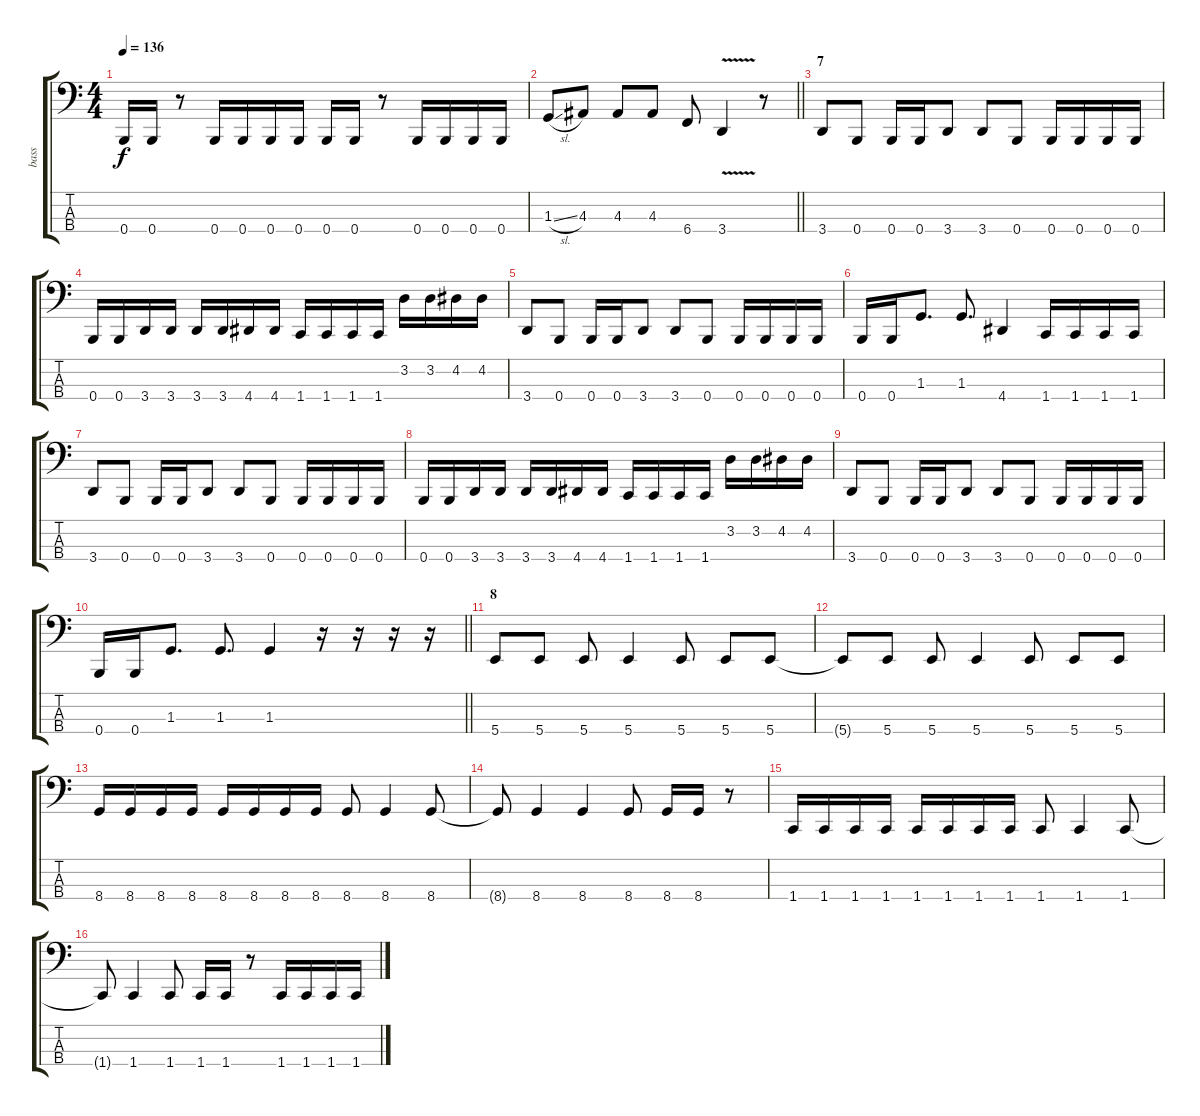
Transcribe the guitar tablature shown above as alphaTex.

\track ("bass" "bass") {instrument electricbassfinger}
\staff {score tabs}
\tuning (E2 B1 Gb1 B0) {hide}
\ts (4 4)
\tempo 136
\clef f4
\ks c
0.4.16{dy f} 0.4.16 r.8 0.4.16 0.4.16 0.4.16 0.4.16 0.4.16 0.4.16 r.8 0.4.16 0.4.16 0.4.16 0.4.16 |
\barLineRight lightlight
1.3{sl}.8 4.3.8 4.3.8 4.3.8 6.4.8 3.4{v}.4 r.8 |
\section ("" "7")
3.4.8 0.4.8 0.4.16 0.4.16 3.4.8 3.4.8 0.4.8 0.4.16 0.4.16 0.4.16 0.4.16 |
0.4.16 0.4.16 3.4.16 3.4.16 3.4.16 3.4.16 4.4.16 4.4.16 1.4.16 1.4.16 1.4.16 1.4.16 3.2.16 3.2.16 4.2.16 4.2.16 |
3.4.8 0.4.8 0.4.16 0.4.16 3.4.8 3.4.8 0.4.8 0.4.16 0.4.16 0.4.16 0.4.16 |
0.4.16 0.4.16 1.3.8{d} 1.3.8{d} 4.4.4 1.4.16 1.4.16 1.4.16 1.4.16 |
3.4.8 0.4.8 0.4.16 0.4.16 3.4.8 3.4.8 0.4.8 0.4.16 0.4.16 0.4.16 0.4.16 |
0.4.16 0.4.16 3.4.16 3.4.16 3.4.16 3.4.16 4.4.16 4.4.16 1.4.16 1.4.16 1.4.16 1.4.16 3.2.16 3.2.16 4.2.16 4.2.16 |
3.4.8 0.4.8 0.4.16 0.4.16 3.4.8 3.4.8 0.4.8 0.4.16 0.4.16 0.4.16 0.4.16 |
\barLineRight lightlight
0.4.16 0.4.16 1.3.8{d} 1.3.8{d} 1.3.4 r.16 r.16 r.16 r.16 |
\section ("" "8")
5.4.8 5.4.8 5.4.8 5.4.4 5.4.8 5.4.8 5.4.8 |
5.4{t}.8 5.4.8 5.4.8 5.4.4 5.4.8 5.4.8 5.4.8 |
8.4.16 8.4.16 8.4.16 8.4.16 8.4.16 8.4.16 8.4.16 8.4.16 8.4.8 8.4.4 8.4.8 |
8.4{t}.8 8.4.4 8.4.4 8.4.8 8.4.16 8.4.16 r.8 |
1.4.16 1.4.16 1.4.16 1.4.16 1.4.16 1.4.16 1.4.16 1.4.16 1.4.8 1.4.4 1.4.8 |
1.4{t}.8 1.4.4 1.4.8 1.4.16 1.4.16 r.8 1.4.16 1.4.16 1.4.16 1.4.16
